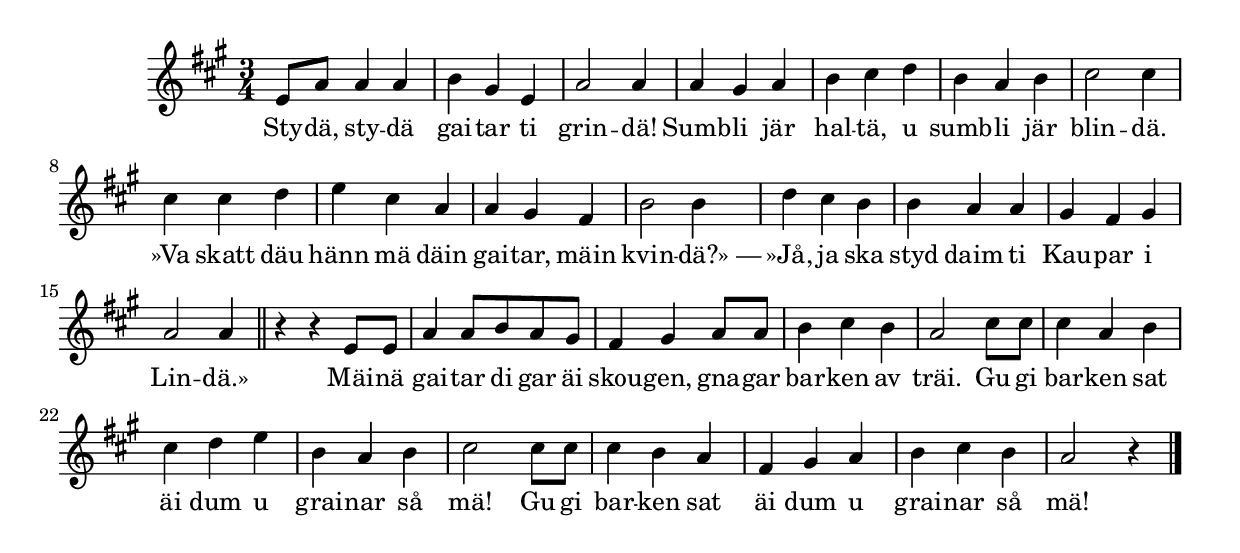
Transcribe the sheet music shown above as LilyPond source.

{
\time 3/4
\key a \major

 e'8 a' a'4 a'  | 
 b' gis' e'  | 
 a'2 a'4  | 
 a' gis' a'  | 
 b' cis'' d''  | 
 b' a' b'  | 
 cis''2 cis''4  | 
 cis'' cis'' d''  | 
 e'' cis'' a'  | 
 a' gis' fis'  | 
 b'2 b'4  | 
 d'' cis'' b'  | 
 b' a' a'  | 
 gis' fis' gis'  | 
 a'2 a'4 \bar "||" |
 r r e'8 e'  | 
 a'4 a'8 b' a' gis'  | 
 fis'4 gis' a'8 a'  | 
 b'4 cis'' b'  | 
 a'2 cis''8 cis''  | 
 cis''4 a' b'  | 
 cis'' d'' e''  | 
 b' a' b'  | 
 cis''2 cis''8 cis''  | 
 cis''4 b' a'  | 
 fis' gis' a'  | 
 b' cis'' b'  | 
 a'2 r4 \bar "|." |
 }
 \addlyrics {
     Sty -- dä, sty -- dä gai -- tar ti grin -- dä! Sumb -- li jär
     hal -- tä, u sumb -- li jär blin -- dä. »Va skatt däu hänn mä däin
     gai -- tar, mäin kvin --
     \once \override LyricText.self-alignment-X = #-0.6 "dä?» —"
     »Jå, ja ska styd daim ti Kau -- par i Lin -- dä.»
     Mäi -- nä gai -- tar di gar äi skou -- gen, gna -- gar bar -- ken av
     träi. Gu gi bar -- ken sat äi dum u grai -- nar så mä! Gu gi
     bar -- ken sat äi dum u grai -- nar så mä!
}
